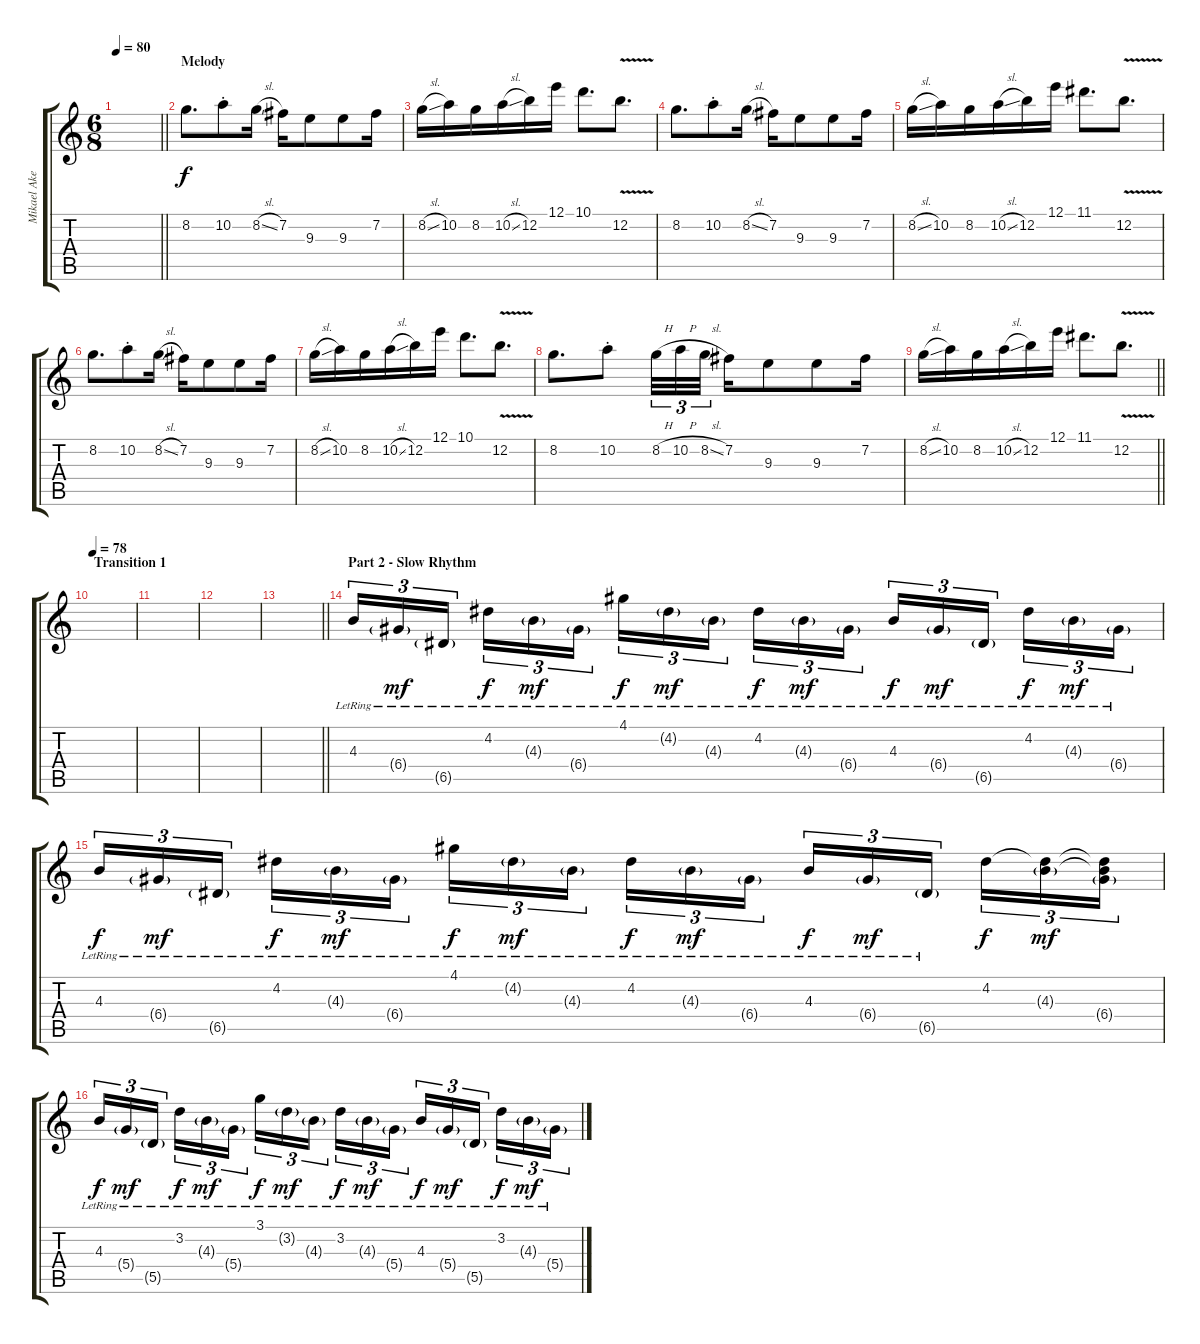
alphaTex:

\track ("Mikael Akerfeldt" "Mikael Ake") {instrument acousticguitarnylon}
\staff {score tabs}
\tuning (E4 B3 G3 D3 A2 E2) {hide}
\ts (6 8)
\tempo 80
\clef g2
\barLineRight lightlight
\ks c
|
\section ("" "Melody")
8.2.8{d} 10.2{st}.8 8.2{sl}.16 7.2.16 9.3.8 9.3.8 7.2.16 |
8.2{sl}.16 10.2.16 8.2.16 10.2{sl}.16 12.2.16 12.1.16 10.1.8{d} 12.2{v}.8{d} |
8.2.8{d} 10.2{st}.8 8.2{sl}.16 7.2.16 9.3.8 9.3.8 7.2.16 |
8.2{sl}.16 10.2.16 8.2.16 10.2{sl}.16 12.2.16 12.1.16 11.1.8{d} 12.2{v}.8{d} |
8.2.8{d} 10.2{st}.8 8.2{sl}.16 7.2.16 9.3.8 9.3.8 7.2.16 |
8.2{sl}.16 10.2.16 8.2.16 10.2{sl}.16 12.2.16 12.1.16 10.1.8{d} 12.2{v}.8{d} |
8.2.8{d} 10.2{st}.8 8.2{h}.32{tu (3 2)} 10.2{h}.32{tu (3 2)} 8.2{sl}.32{tu (3 2)} 7.2.16 9.3.8 9.3.8 7.2.16 |
\barLineRight lightlight
8.2{sl}.16 10.2.16 8.2.16 10.2{sl}.16 12.2.16 12.1.16 11.1.8{d} 12.2{v}.8{d} |
\section ("" "Transition 1")
\tempo 78
|
|
|
\barLineRight lightlight
|
\section ("" "Part 2 - Slow Rhythm")
4.3{lr}.16{tu (3 2) volume 8 instrument acousticguitarnylon} 6.4{g lr}.16{tu (3 2) dy mf} 6.5{g lr}.16{tu (3 2) beam splitsecondary} 4.2{lr}.16{tu (3 2) dy f} 4.3{g lr}.16{tu (3 2) dy mf} 6.4{g lr}.16{tu (3 2) beam splitsecondary} 4.1{lr}.16{tu (3 2) dy f} 4.2{g lr}.16{tu (3 2) dy mf} 4.3{g lr}.16{tu (3 2)} 4.2{lr}.16{tu (3 2) dy f} 4.3{g lr}.16{tu (3 2) dy mf} 6.4{g lr}.16{tu (3 2) beam splitsecondary} 4.3{lr}.16{tu (3 2) dy f} 6.4{g lr}.16{tu (3 2) dy mf} 6.5{g lr}.16{tu (3 2) beam splitsecondary} 4.2{lr}.16{tu (3 2) dy f} 4.3{g lr}.16{tu (3 2) dy mf} 6.4{g lr}.16{tu (3 2)} |
4.3{lr}.16{tu (3 2) dy f} 6.4{g lr}.16{tu (3 2) dy mf} 6.5{g lr}.16{tu (3 2) beam splitsecondary} 4.2{lr}.16{tu (3 2) dy f} 4.3{g lr}.16{tu (3 2) dy mf} 6.4{g lr}.16{tu (3 2) beam splitsecondary} 4.1{lr}.16{tu (3 2) dy f} 4.2{g lr}.16{tu (3 2) dy mf} 4.3{g lr}.16{tu (3 2)} 4.2{lr}.16{tu (3 2) dy f} 4.3{g lr}.16{tu (3 2) dy mf} 6.4{g lr}.16{tu (3 2) beam splitsecondary} 4.3{lr}.16{tu (3 2) dy f} 6.4{g lr}.16{tu (3 2) dy mf} 6.5{g lr}.16{tu (3 2) beam splitsecondary} 4.2.16{tu (3 2) dy f} (4.2{t} 4.3{g}).16{tu (3 2) dy mf} (4.2{t} 4.3{t} 6.4{g}).16{tu (3 2)} |
4.3{lr}.16{tu (3 2) dy f} 5.4{g lr}.16{tu (3 2) dy mf} 5.5{g lr}.16{tu (3 2) beam splitsecondary} 3.2{lr}.16{tu (3 2) dy f} 4.3{g lr}.16{tu (3 2) dy mf} 5.4{g lr}.16{tu (3 2) beam splitsecondary} 3.1{lr}.16{tu (3 2) dy f} 3.2{g lr}.16{tu (3 2) dy mf} 4.3{g lr}.16{tu (3 2)} 3.2{lr}.16{tu (3 2) dy f} 4.3{g lr}.16{tu (3 2) dy mf} 5.4{g lr}.16{tu (3 2) beam splitsecondary} 4.3{lr}.16{tu (3 2) dy f} 5.4{g lr}.16{tu (3 2) dy mf} 5.5{g lr}.16{tu (3 2) beam splitsecondary} 3.2{lr}.16{tu (3 2) dy f} 4.3{g lr}.16{tu (3 2) dy mf} 5.4{g lr}.16{tu (3 2)}
